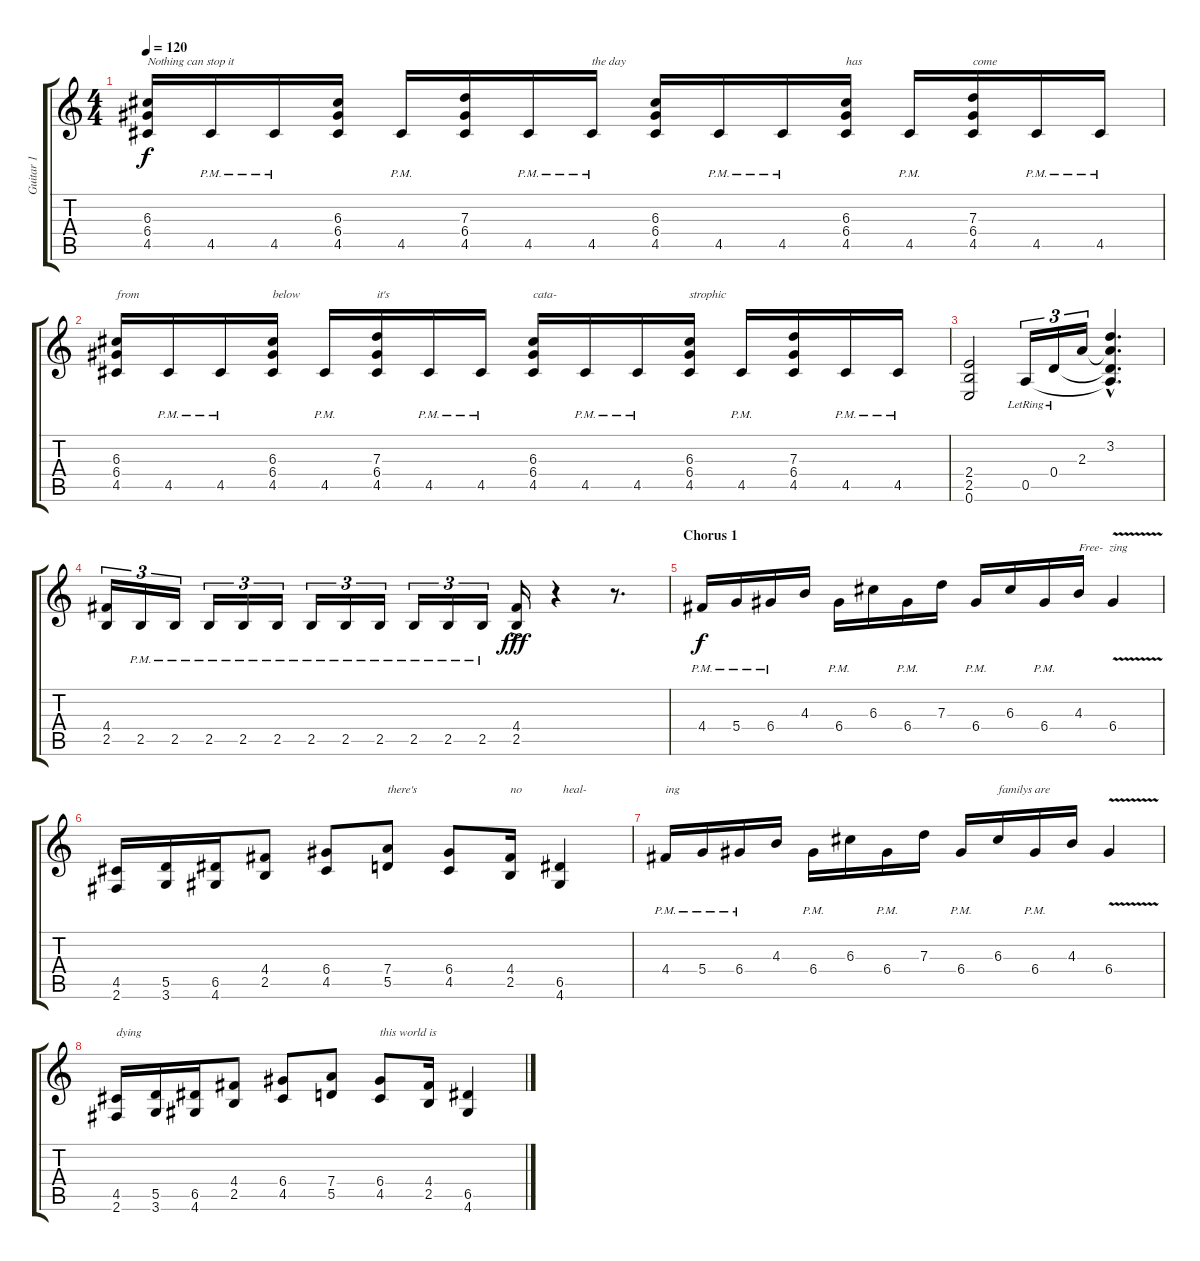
\track ("Guitar 1" "Guitar 1") {instrument distortionguitar}
\staff {score tabs}
\tuning (E4 B3 G3 D3 A2 E2) {hide}
\ts (4 4)
\tempo 120
\clef g2
\ks c
(6.3 6.4 4.5).16{txt "Nothing can stop it" dy f} 4.5{pm}.16 4.5{pm}.16 (6.3 6.4 4.5).16 4.5{pm}.16 (7.3 6.4 4.5).16 4.5{pm}.16 4.5{pm}.16{txt "the day"} (6.3 6.4 4.5).16 4.5{pm}.16 4.5{pm}.16 (6.3 6.4 4.5).16{txt "has"} 4.5{pm}.16 (7.3 6.4 4.5).16{txt "come"} 4.5{pm}.16 4.5{pm}.16 |
(6.3 6.4 4.5).16{txt "from"} 4.5{pm}.16 4.5{pm}.16 (6.3 6.4 4.5).16{txt "below"} 4.5{pm}.16 (7.3 6.4 4.5).16{txt "it's"} 4.5{pm}.16 4.5{pm}.16 (6.3 6.4 4.5).16{txt "cata-"} 4.5{pm}.16 4.5{pm}.16 (6.3 6.4 4.5).16{txt "strophic"} 4.5{pm}.16 (7.3 6.4 4.5).16 4.5{pm}.16 4.5{pm}.16 |
(2.4 2.5 0.6).2 0.5{lr}.16{tu (3 2)} 0.4{lr}.16{tu (3 2)} 2.3.16{tu (3 2)} (3.2{hac} 2.3{hac t} 0.4{hac t} 0.5{hac t}).4{d} |
(4.4 2.5).16{tu (3 2)} 2.5{pm}.16{tu (3 2)} 2.5{pm}.16{tu (3 2)} 2.5{pm}.16{tu (3 2)} 2.5{pm}.16{tu (3 2)} 2.5{pm}.16{tu (3 2)} 2.5{pm}.16{tu (3 2)} 2.5{pm}.16{tu (3 2)} 2.5{pm}.16{tu (3 2)} 2.5{pm}.16{tu (3 2)} 2.5{pm}.16{tu (3 2)} 2.5{pm}.16{tu (3 2)} (4.4{ac} 2.5{ac}).16{dy fff} r.4 r.8{d} |
\section ("" "Chorus 1")
4.4{pm}.16{dy f} 5.4{pm}.16 6.4{pm}.16 4.3.16 6.4{pm}.16 6.3.16 6.4{pm}.16 7.3.16 6.4{pm}.16 6.3.16 6.4{pm}.16 4.3.16{txt "Free-  zing"} 6.4{v}.4 |
(4.5 2.6).16 (5.5 3.6).16 (6.5 4.6).16 (4.4 2.5).8 (6.4 4.5).8 (7.4 5.5).8{txt "there's"} (6.4 4.5).8 (4.4 2.5).16{txt "no"} (6.5 4.6).4{txt " heal-"} |
4.4{pm}.16{txt "ing"} 5.4{pm}.16 6.4{pm}.16 4.3.16 6.4{pm}.16 6.3.16 6.4{pm}.16 7.3.16 6.4{pm}.16 6.3.16{txt "familys are "} 6.4{pm}.16 4.3.16 6.4{v}.4 |
(4.5 2.6).16{txt "dying"} (5.5 3.6).16 (6.5 4.6).16 (4.4 2.5).8 (6.4 4.5).8 (7.4 5.5).8 (6.4 4.5).8{txt "this world is "} (4.4 2.5).16 (6.5 4.6).4
